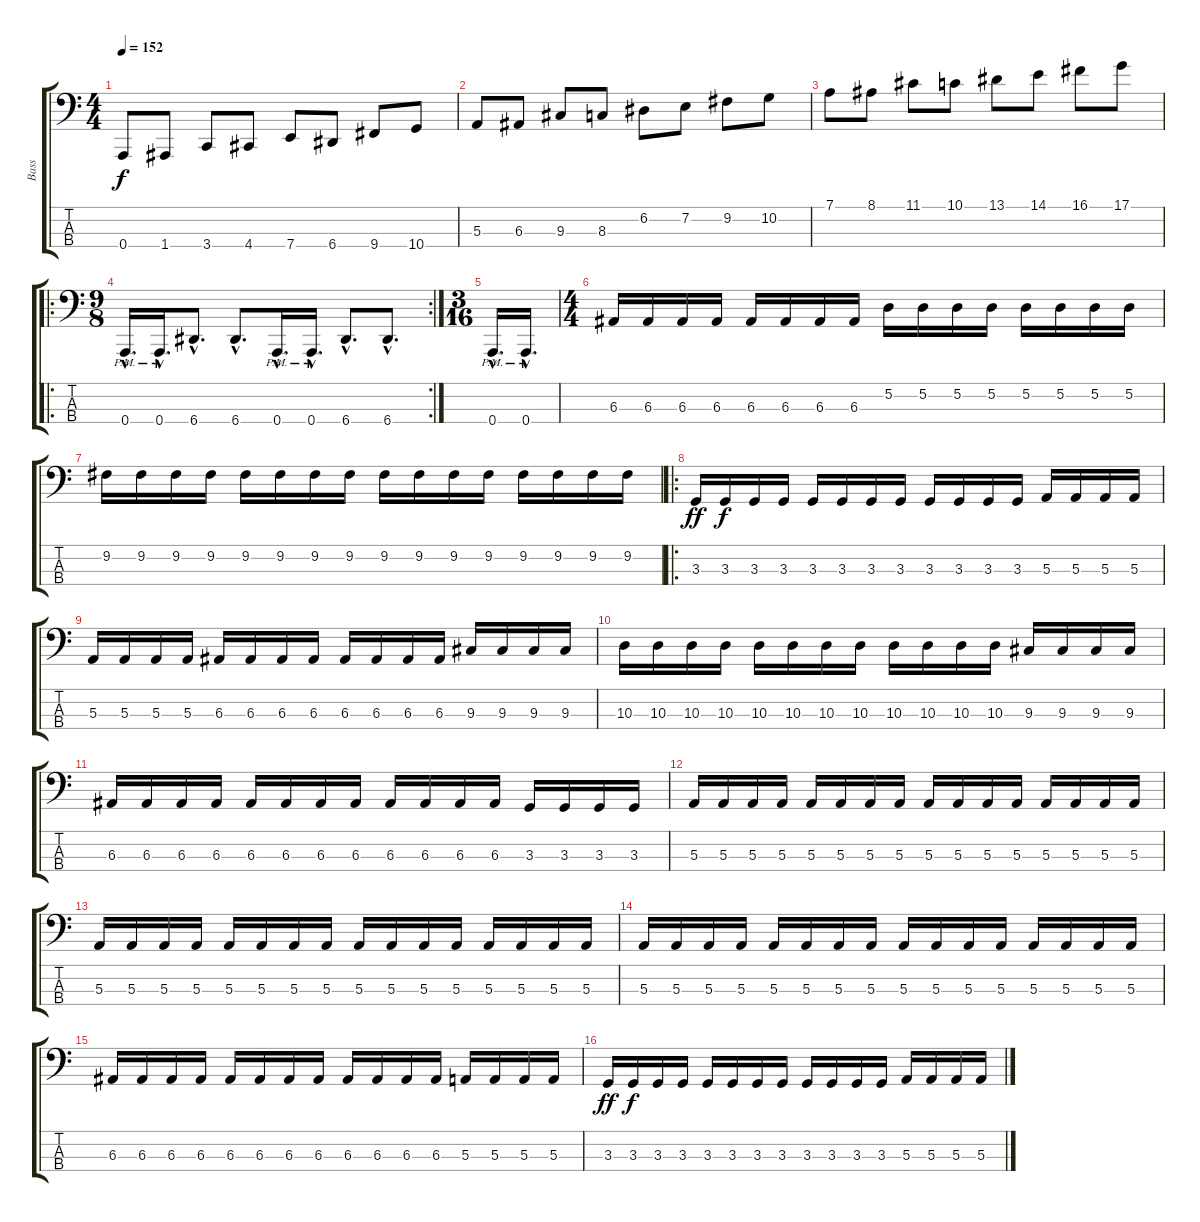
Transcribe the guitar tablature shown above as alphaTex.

\track ("Bass" "Bass") {instrument electricbassfinger}
\staff {score tabs}
\tuning (D2 A1 E1 A0) {hide}
\ts (4 4)
\tempo 152
\clef f4
\ks c
0.4.8{dy f} 1.4.8 3.4.8 4.4.8 7.4.8 6.4.8 9.4.8 10.4.8 |
5.3.8 6.3.8 9.3.8 8.3.8 6.2.8 7.2.8 9.2.8 10.2.8 |
7.1.8 8.1.8 11.1.8 10.1.8 13.1.8 14.1.8 16.1.8 17.1.8 |
\ro
\rc 2
\ts (9 8)
0.4{hac pm}.16{d} 0.4{hac pm}.16{d} 6.4{hac}.8{d} 6.4{hac}.8{d} 0.4{hac pm}.16{d} 0.4{hac pm}.16{d} 6.4{hac}.8{d} 6.4{hac}.8{d} |
\ts (3 16)
0.4{hac pm}.16{d} 0.4{hac pm}.16{d} |
\ts (4 4)
6.3.16 6.3.16 6.3.16 6.3.16 6.3.16 6.3.16 6.3.16 6.3.16 5.2.16 5.2.16 5.2.16 5.2.16 5.2.16 5.2.16 5.2.16 5.2.16 |
9.2.16 9.2.16 9.2.16 9.2.16 9.2.16 9.2.16 9.2.16 9.2.16 9.2.16 9.2.16 9.2.16 9.2.16 9.2.16 9.2.16 9.2.16 9.2.16 |
\ro
3.3.16{dy ff} 3.3.16{dy f} 3.3.16 3.3.16 3.3.16 3.3.16 3.3.16 3.3.16 3.3.16 3.3.16 3.3.16 3.3.16 5.3.16 5.3.16 5.3.16 5.3.16 |
5.3.16 5.3.16 5.3.16 5.3.16 6.3.16 6.3.16 6.3.16 6.3.16 6.3.16 6.3.16 6.3.16 6.3.16 9.3.16 9.3.16 9.3.16 9.3.16 |
10.3.16 10.3.16 10.3.16 10.3.16 10.3.16 10.3.16 10.3.16 10.3.16 10.3.16 10.3.16 10.3.16 10.3.16 9.3.16 9.3.16 9.3.16 9.3.16 |
6.3.16 6.3.16 6.3.16 6.3.16 6.3.16 6.3.16 6.3.16 6.3.16 6.3.16 6.3.16 6.3.16 6.3.16 3.3.16 3.3.16 3.3.16 3.3.16 |
5.3.16 5.3.16 5.3.16 5.3.16 5.3.16 5.3.16 5.3.16 5.3.16 5.3.16 5.3.16 5.3.16 5.3.16 5.3.16 5.3.16 5.3.16 5.3.16 |
5.3.16 5.3.16 5.3.16 5.3.16 5.3.16 5.3.16 5.3.16 5.3.16 5.3.16 5.3.16 5.3.16 5.3.16 5.3.16 5.3.16 5.3.16 5.3.16 |
5.3.16 5.3.16 5.3.16 5.3.16 5.3.16 5.3.16 5.3.16 5.3.16 5.3.16 5.3.16 5.3.16 5.3.16 5.3.16 5.3.16 5.3.16 5.3.16 |
6.3.16 6.3.16 6.3.16 6.3.16 6.3.16 6.3.16 6.3.16 6.3.16 6.3.16 6.3.16 6.3.16 6.3.16 5.3.16 5.3.16 5.3.16 5.3.16 |
3.3.16{dy ff} 3.3.16{dy f} 3.3.16 3.3.16 3.3.16 3.3.16 3.3.16 3.3.16 3.3.16 3.3.16 3.3.16 3.3.16 5.3.16 5.3.16 5.3.16 5.3.16
